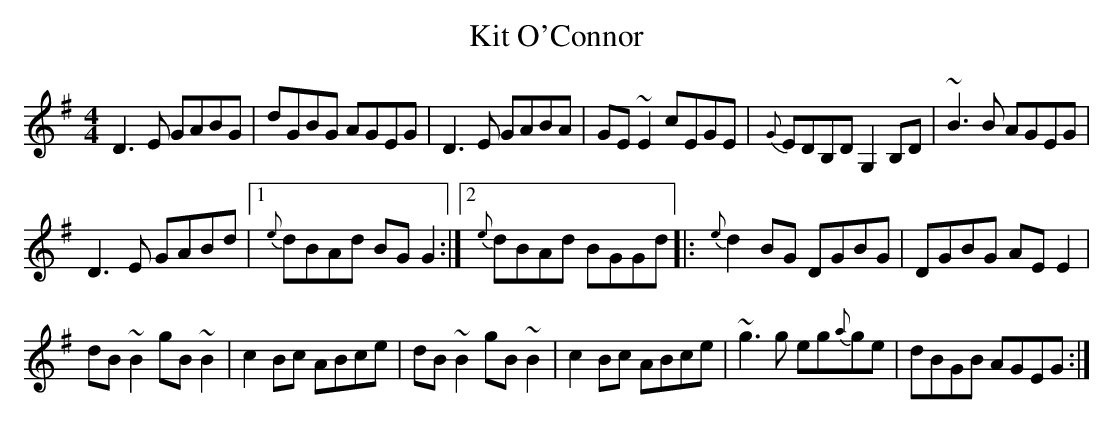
X:1
T:Kit O'Connor
M:4/4
L:1/8
K:G
D3E GABG | dGBG AGEG | D3E GABA | GE~E2 cEGE | {G}EDB,D G,2B,D | ~B3B AGEG |
D3E GABd |1 {e}dBAd BGG2 :|2 {e}dBAd BGGd |:{e}d2BG DGBG | DGBG AEE2 |
dB~B2 gB~B2 | c2Bc ABce | dB~B2 gB~B2 | c2Bc ABce | ~g3g eg{a}ge | dBGB AGEG :|
